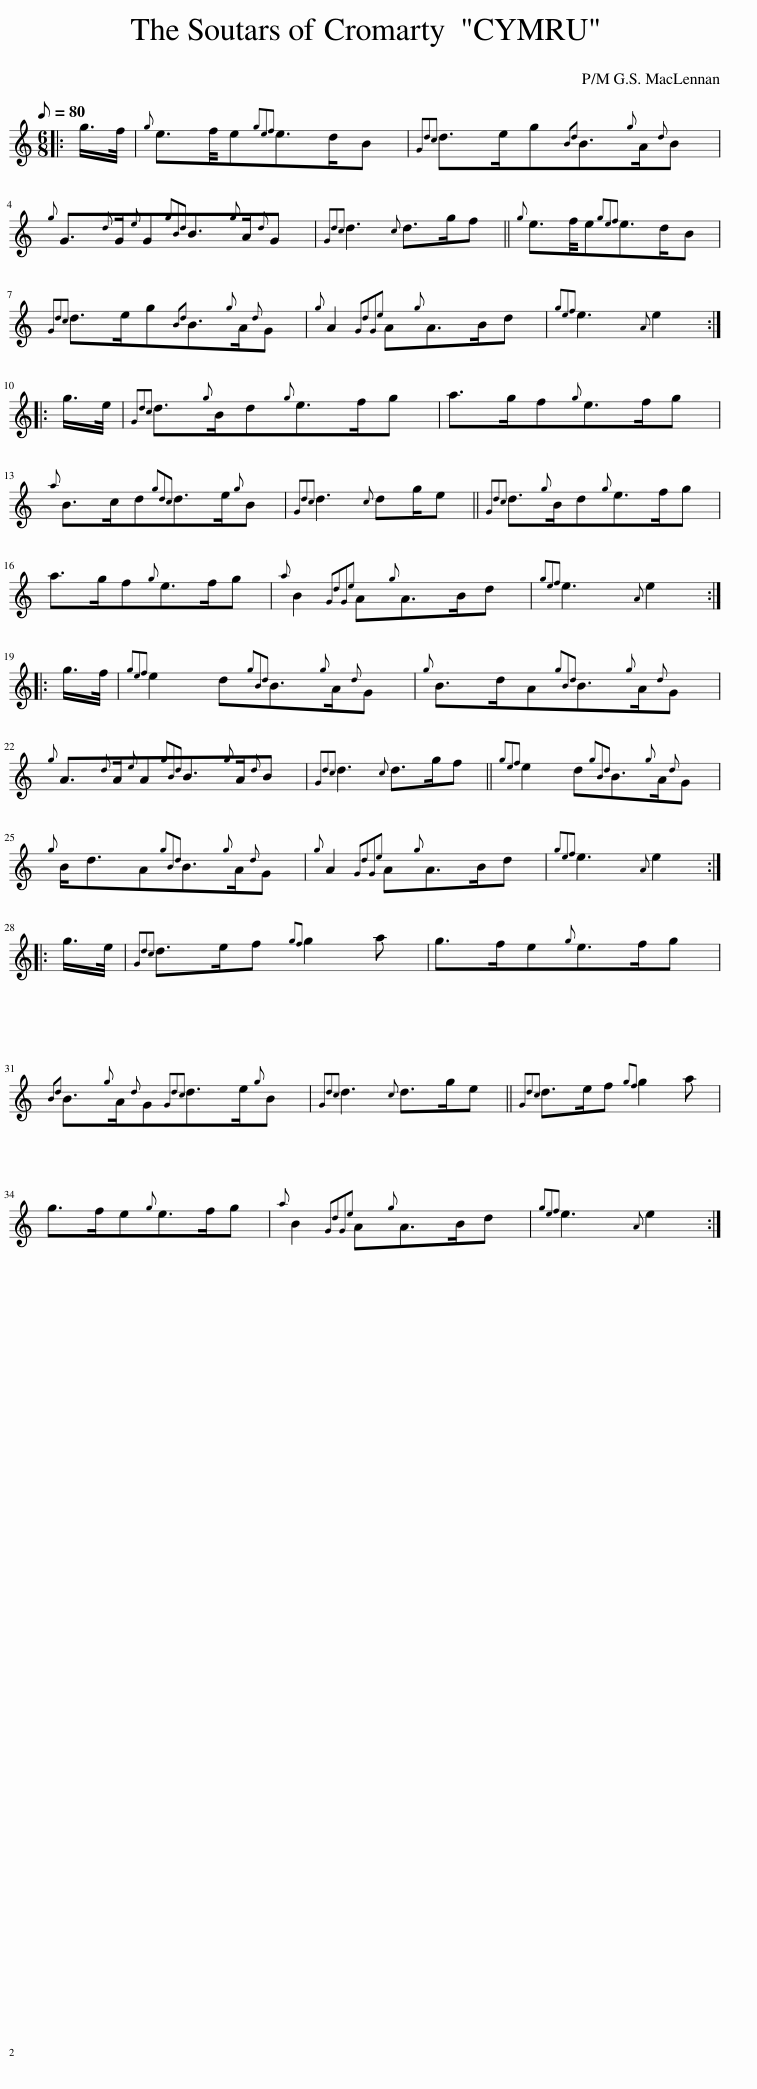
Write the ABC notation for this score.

X:1
L:1/8
Q:1/8=80
M:6/8
I:linebreak $
K:C
V:1 treble
V:1
|: g/>f/ |{g} e3/2f/4e{gef}e>dB |{Gdc} d>eg{Bd}B3/2{g}A/{d}B |${g} G3/2{d}G/{e}G{gBd}B3/2{g}A/{d}G |{Gdc} d3{c} d>gf || %5
{g} e3/2f/4e{gef}e>dB |${Gdc} d>eg{Bd}B3/2{g}A/{d}G |{g} A2{GdGe} A{g}A>Bd |{gef} e3{A} e2 ::$ g/>e/ | %10
{Gdc} d3/2{g}B/d{g}e>fg | a>gf{g}e>fg |${a} B>cd{gdc}d>e{g}B |{Gdc} d3{c} dg/e ||{Gdc} d3/2{g}B/d{g}e>fg |$ %15
 a>gf{g}e>fg |{a} B2{GdGe} A{g}A>Bd |{gef} e3{A} e2 ::$ g/>f/ |{gef} e2 d{gBd}B3/2{g}A/{d}G | %20
{g} B>dA{gBd}B3/2{g}A/{d}G |${g} A3/2{d}A/{e}A{gBd}B3/2{g}A/{d}B |{Gdc} d3{c} d>gf ||{gef} e2 d{gBd}B3/2{g}A/{d}G |${g} B<dA{gBd}B3/2{g}A/{d}G | %25
{g} A2{GdGe} A{g}A>Bd |{gef} e3{A} e2 ::$ g/>e/ |{Gdc} d>ef{gf} g2 a | g>fe{g}e>fg |$ %30
{Bd} B3/2{g}A/{d}G{Gdc}d>e{g}B |{Gdc} d3{c} d>ge ||{Gdc} d>ef{gf} g2 a |$ g>fe{g}e>fg |{a} B2{GdGe} A{g}A>Bd | %35
{gef} e3{A} e2 :| %36
